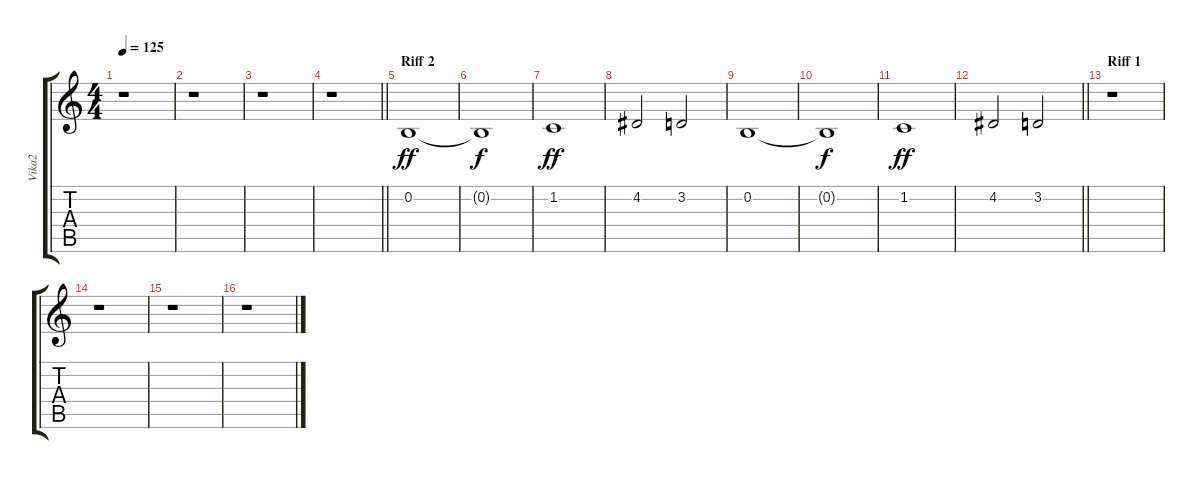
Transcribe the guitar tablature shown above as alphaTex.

\track ("Vika2" "Vika2") {instrument telephonering}
\staff {score tabs}
\tuning (E4 B3 G3 D3 A2 E2) {hide}
\ts (4 4)
\tempo 125
\clef g2
\ks c
r.1{dy ff} |
r.1 |
r.1 |
\barLineRight lightlight
r.1 |
\section ("" "Riff 2")
0.2.1 |
0.2{t}.1{dy f} |
1.2.1{dy ff} |
4.2.2 3.2.2 |
0.2.1 |
0.2{t}.1{dy f} |
1.2.1{dy ff} |
\barLineRight lightlight
4.2.2 3.2.2 |
\section ("" "Riff 1")
r.1 |
r.1 |
r.1 |
r.1
